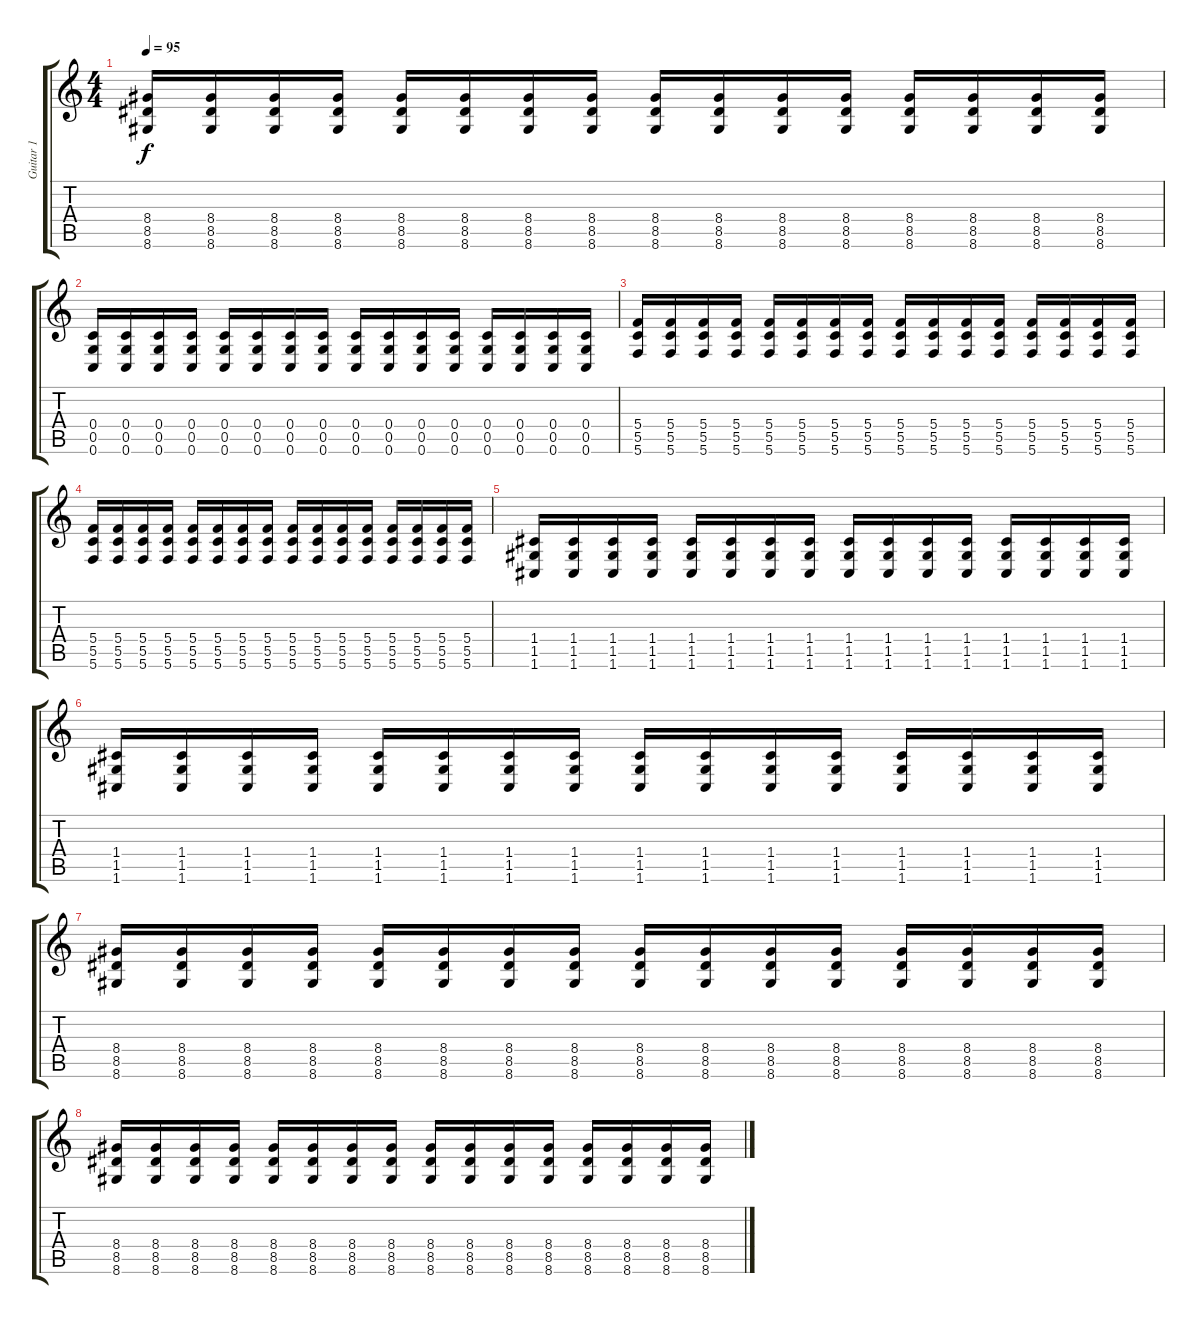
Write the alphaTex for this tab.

\track ("Guitar 1" "Guitar 1") {instrument distortionguitar}
\staff {score tabs}
\tuning (D4 A3 F3 C3 G2 C2) {hide}
\ts (4 4)
\tempo 95
\clef g2
\ks c
(8.4 8.5 8.6).16{dy f} (8.4 8.5 8.6).16 (8.4 8.5 8.6).16 (8.4 8.5 8.6).16 (8.4 8.5 8.6).16 (8.4 8.5 8.6).16 (8.4 8.5 8.6).16 (8.4 8.5 8.6).16 (8.4 8.5 8.6).16 (8.4 8.5 8.6).16 (8.4 8.5 8.6).16 (8.4 8.5 8.6).16 (8.4 8.5 8.6).16 (8.4 8.5 8.6).16 (8.4 8.5 8.6).16 (8.4 8.5 8.6).16 |
(0.4 0.5 0.6).16 (0.4 0.5 0.6).16 (0.4 0.5 0.6).16 (0.4 0.5 0.6).16 (0.4 0.5 0.6).16 (0.4 0.5 0.6).16 (0.4 0.5 0.6).16 (0.4 0.5 0.6).16 (0.4 0.5 0.6).16 (0.4 0.5 0.6).16 (0.4 0.5 0.6).16 (0.4 0.5 0.6).16 (0.4 0.5 0.6).16 (0.4 0.5 0.6).16 (0.4 0.5 0.6).16 (0.4 0.5 0.6).16 |
(5.4 5.5 5.6).16 (5.4 5.5 5.6).16 (5.4 5.5 5.6).16 (5.4 5.5 5.6).16 (5.4 5.5 5.6).16 (5.4 5.5 5.6).16 (5.4 5.5 5.6).16 (5.4 5.5 5.6).16 (5.4 5.5 5.6).16 (5.4 5.5 5.6).16 (5.4 5.5 5.6).16 (5.4 5.5 5.6).16 (5.4 5.5 5.6).16 (5.4 5.5 5.6).16 (5.4 5.5 5.6).16 (5.4 5.5 5.6).16 |
(5.4 5.5 5.6).16 (5.4 5.5 5.6).16 (5.4 5.5 5.6).16 (5.4 5.5 5.6).16 (5.4 5.5 5.6).16 (5.4 5.5 5.6).16 (5.4 5.5 5.6).16 (5.4 5.5 5.6).16 (5.4 5.5 5.6).16 (5.4 5.5 5.6).16 (5.4 5.5 5.6).16 (5.4 5.5 5.6).16 (5.4 5.5 5.6).16 (5.4 5.5 5.6).16 (5.4 5.5 5.6).16 (5.4 5.5 5.6).16 |
(1.4 1.5 1.6).16 (1.4 1.5 1.6).16 (1.4 1.5 1.6).16 (1.4 1.5 1.6).16 (1.4 1.5 1.6).16 (1.4 1.5 1.6).16 (1.4 1.5 1.6).16 (1.4 1.5 1.6).16 (1.4 1.5 1.6).16 (1.4 1.5 1.6).16 (1.4 1.5 1.6).16 (1.4 1.5 1.6).16 (1.4 1.5 1.6).16 (1.4 1.5 1.6).16 (1.4 1.5 1.6).16 (1.4 1.5 1.6).16 |
(1.4 1.5 1.6).16 (1.4 1.5 1.6).16 (1.4 1.5 1.6).16 (1.4 1.5 1.6).16 (1.4 1.5 1.6).16 (1.4 1.5 1.6).16 (1.4 1.5 1.6).16 (1.4 1.5 1.6).16 (1.4 1.5 1.6).16 (1.4 1.5 1.6).16 (1.4 1.5 1.6).16 (1.4 1.5 1.6).16 (1.4 1.5 1.6).16 (1.4 1.5 1.6).16 (1.4 1.5 1.6).16 (1.4 1.5 1.6).16 |
(8.4 8.5 8.6).16 (8.4 8.5 8.6).16 (8.4 8.5 8.6).16 (8.4 8.5 8.6).16 (8.4 8.5 8.6).16 (8.4 8.5 8.6).16 (8.4 8.5 8.6).16 (8.4 8.5 8.6).16 (8.4 8.5 8.6).16 (8.4 8.5 8.6).16 (8.4 8.5 8.6).16 (8.4 8.5 8.6).16 (8.4 8.5 8.6).16 (8.4 8.5 8.6).16 (8.4 8.5 8.6).16 (8.4 8.5 8.6).16 |
(8.4 8.5 8.6).16 (8.4 8.5 8.6).16 (8.4 8.5 8.6).16 (8.4 8.5 8.6).16 (8.4 8.5 8.6).16 (8.4 8.5 8.6).16 (8.4 8.5 8.6).16 (8.4 8.5 8.6).16 (8.4 8.5 8.6).16 (8.4 8.5 8.6).16 (8.4 8.5 8.6).16 (8.4 8.5 8.6).16 (8.4 8.5 8.6).16 (8.4 8.5 8.6).16 (8.4 8.5 8.6).16 (8.4 8.5 8.6).16
